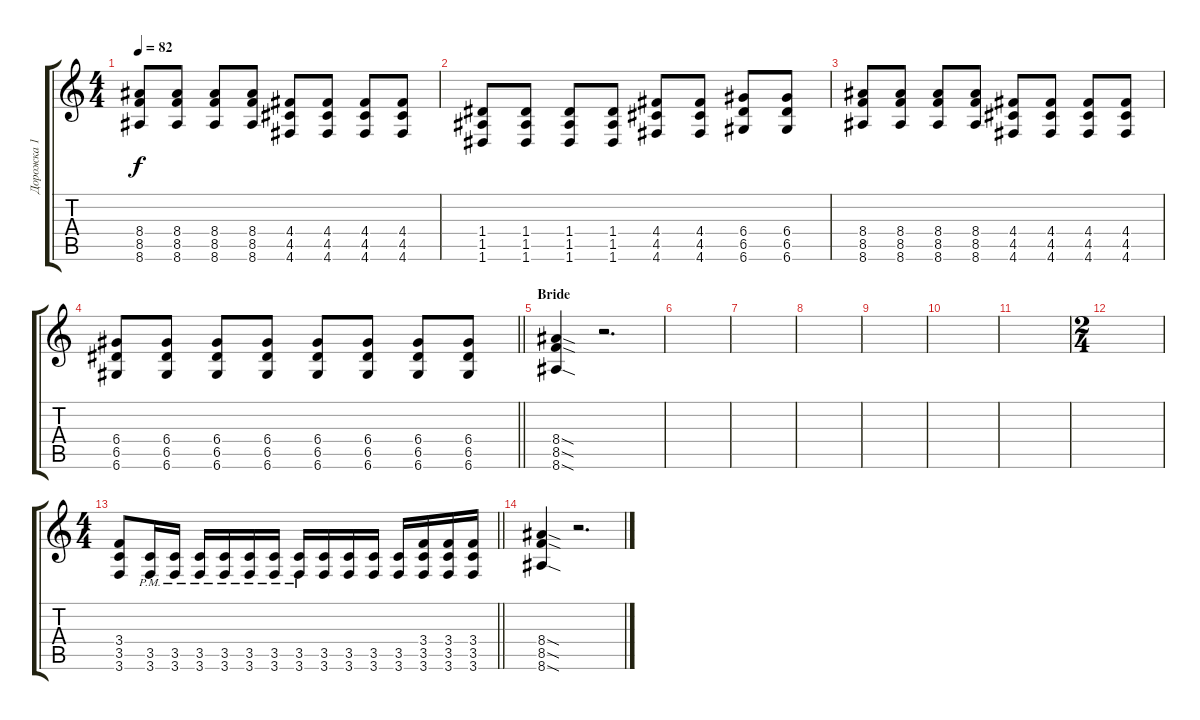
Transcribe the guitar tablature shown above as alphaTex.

\track ("Дорожка 1" "Дорожка 1") {instrument distortionguitar}
\staff {score tabs}
\tuning (E4 B3 G3 D3 A2 D2) {hide}
\ts (4 4)
\tempo 82
\clef g2
\ks c
(8.4 8.5 8.6).8{dy f} (8.4 8.5 8.6).8 (8.4 8.5 8.6).8 (8.4 8.5 8.6).8 (4.4 4.5 4.6).8 (4.4 4.5 4.6).8 (4.4 4.5 4.6).8 (4.4 4.5 4.6).8 |
(1.4 1.5 1.6).8 (1.4 1.5 1.6).8 (1.4 1.5 1.6).8 (1.4 1.5 1.6).8 (4.4 4.5 4.6).8 (4.4 4.5 4.6).8 (6.4 6.5 6.6).8 (6.4 6.5 6.6).8 |
(8.4 8.5 8.6).8 (8.4 8.5 8.6).8 (8.4 8.5 8.6).8 (8.4 8.5 8.6).8 (4.4 4.5 4.6).8 (4.4 4.5 4.6).8 (4.4 4.5 4.6).8 (4.4 4.5 4.6).8 |
\barLineRight lightlight
(6.4 6.5 6.6).8 (6.4 6.5 6.6).8 (6.4 6.5 6.6).8 (6.4 6.5 6.6).8 (6.4 6.5 6.6).8 (6.4 6.5 6.6).8 (6.4 6.5 6.6).8 (6.4 6.5 6.6).8 |
\section ("" "Bride")
(8.4{sod} 8.5{sod} 8.6{sod}).4 r.2{d} |
|
|
|
|
|
|
\ts (2 4)
|
\ts (4 4)
\barLineRight lightlight
(3.4 3.5 3.6).8 (3.5{pm} 3.6{pm}).16 (3.5{pm} 3.6{pm}).16 (3.5{pm} 3.6{pm}).16 (3.5{pm} 3.6{pm}).16 (3.5{pm} 3.6{pm}).16 (3.5{pm} 3.6{pm}).16 (3.5{pm} 3.6{pm}).16 (3.5 3.6).16 (3.5 3.6).16 (3.5 3.6).16 (3.5 3.6).16 (3.4 3.5 3.6).16 (3.4 3.5 3.6).16 (3.4 3.5 3.6).16 |
(8.4{sod} 8.5{sod} 8.6{sod}).4 r.2{d}
